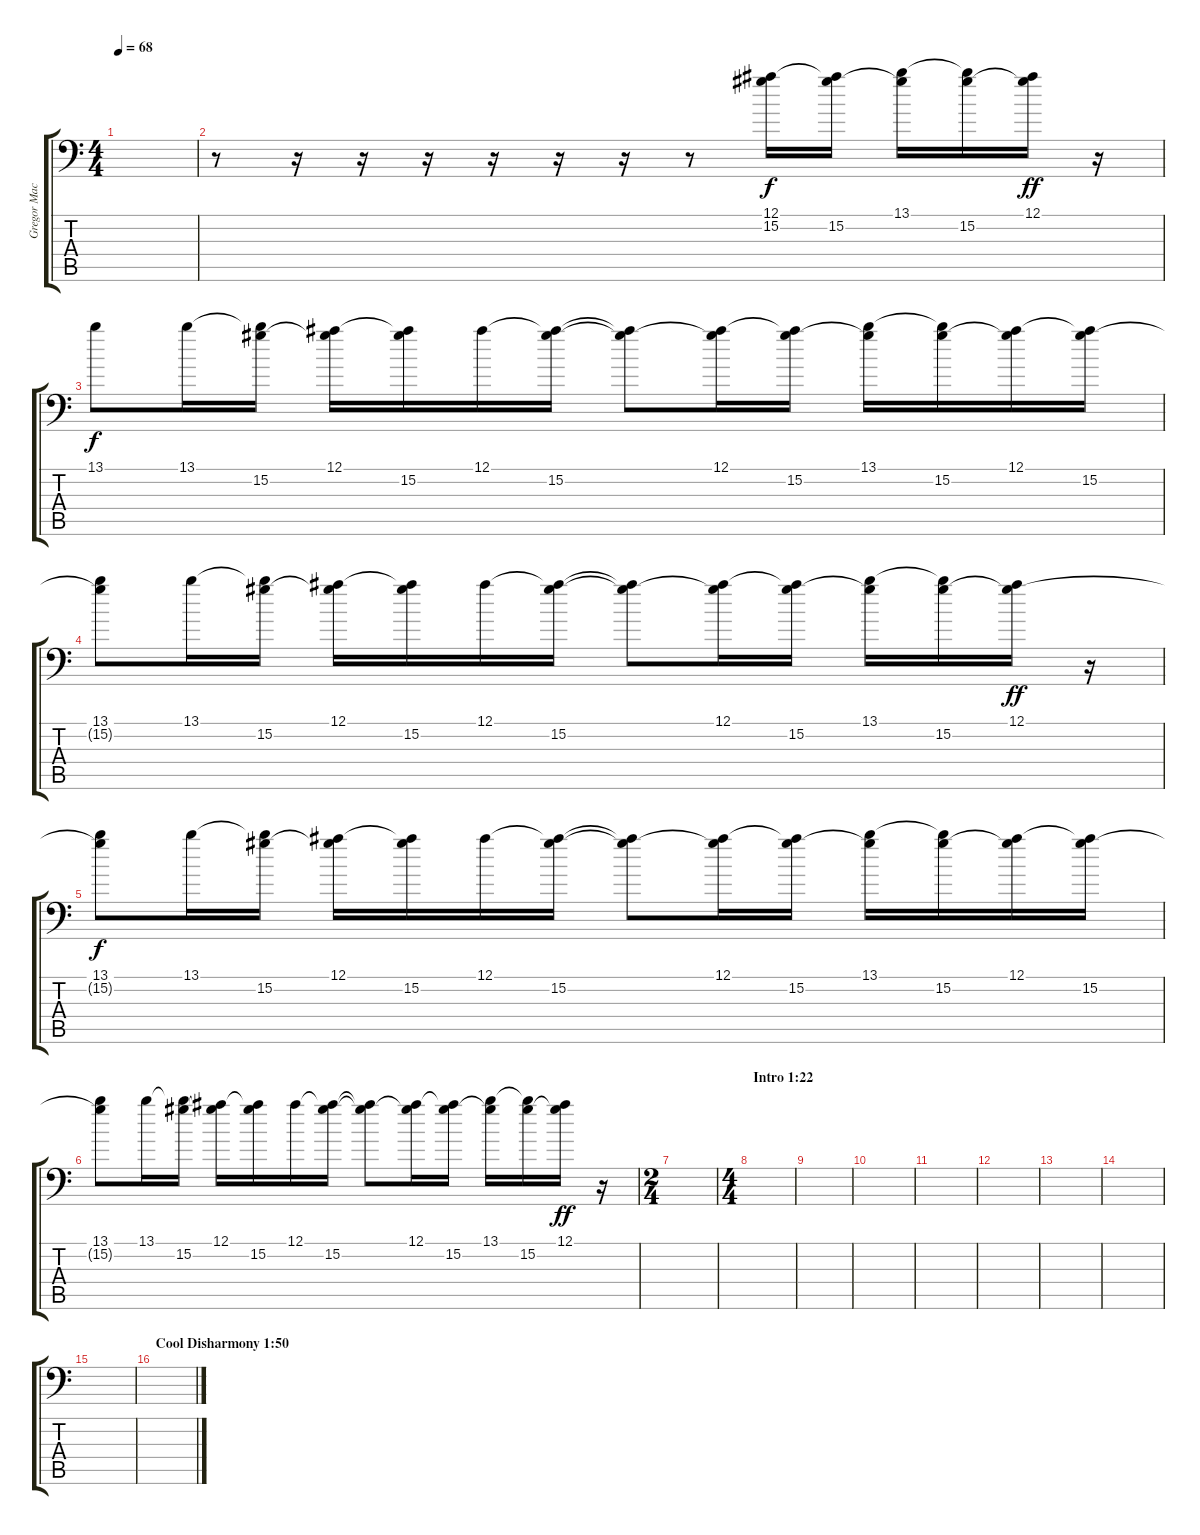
\track ("Gregor Mackintosh Doublebass Rhythm" "Gregor Mac") {instrument electricguitarjazz}
\staff {score tabs}
\tuning (Bb3 F3 Db3 Ab2 Eb2 Bb1) {hide}
\ts (4 4)
\tempo 68
\clef f4
\ks c
|
r.8 r.16 r.16 r.16 r.16 r.16 r.16 r.8 (12.1 15.2).16 (12.1{t} 15.2).16 (13.1 15.2{t}).16 (13.1{t} 15.2).16 (12.1 15.2{t}).16{dy ff} r.16 |
13.1.8{dy f} 13.1.16 (13.1{t} 15.2).16 (12.1 15.2{t}).16 (12.1{t} 15.2).16 12.1.16 (12.1{t} 15.2).16 (12.1{t} 15.2{t}).8 (12.1 15.2{t}).16 (12.1{t} 15.2).16 (13.1 15.2{t}).16 (13.1{t} 15.2).16 (12.1 15.2{t}).16 (12.1{t} 15.2).16 |
(13.1 15.2{t}).8 13.1.16 (13.1{t} 15.2).16 (12.1 15.2{t}).16 (12.1{t} 15.2).16 12.1.16 (12.1{t} 15.2).16 (12.1{t} 15.2{t}).8 (12.1 15.2{t}).16 (12.1{t} 15.2).16 (13.1 15.2{t}).16 (13.1{t} 15.2).16 (12.1 15.2{t}).16{dy ff} r.16 |
(13.1 15.2{t}).8{dy f} 13.1.16 (13.1{t} 15.2).16 (12.1 15.2{t}).16 (12.1{t} 15.2).16 12.1.16 (12.1{t} 15.2).16 (12.1{t} 15.2{t}).8 (12.1 15.2{t}).16 (12.1{t} 15.2).16 (13.1 15.2{t}).16 (13.1{t} 15.2).16 (12.1 15.2{t}).16 (12.1{t} 15.2).16 |
(13.1 15.2{t}).8 13.1.16 (13.1{t} 15.2).16 (12.1 15.2{t}).16 (12.1{t} 15.2).16 12.1.16 (12.1{t} 15.2).16 (12.1{t} 15.2{t}).8 (12.1 15.2{t}).16 (12.1{t} 15.2).16 (13.1 15.2{t}).16 (13.1{t} 15.2).16 (12.1 15.2{t}).16{dy ff} r.16 |
\ts (2 4)
|
\ts (4 4)
\section ("" "Intro 1:22")
|
|
|
|
|
|
|
|
\section ("" "Cool Disharmony 1:50")
